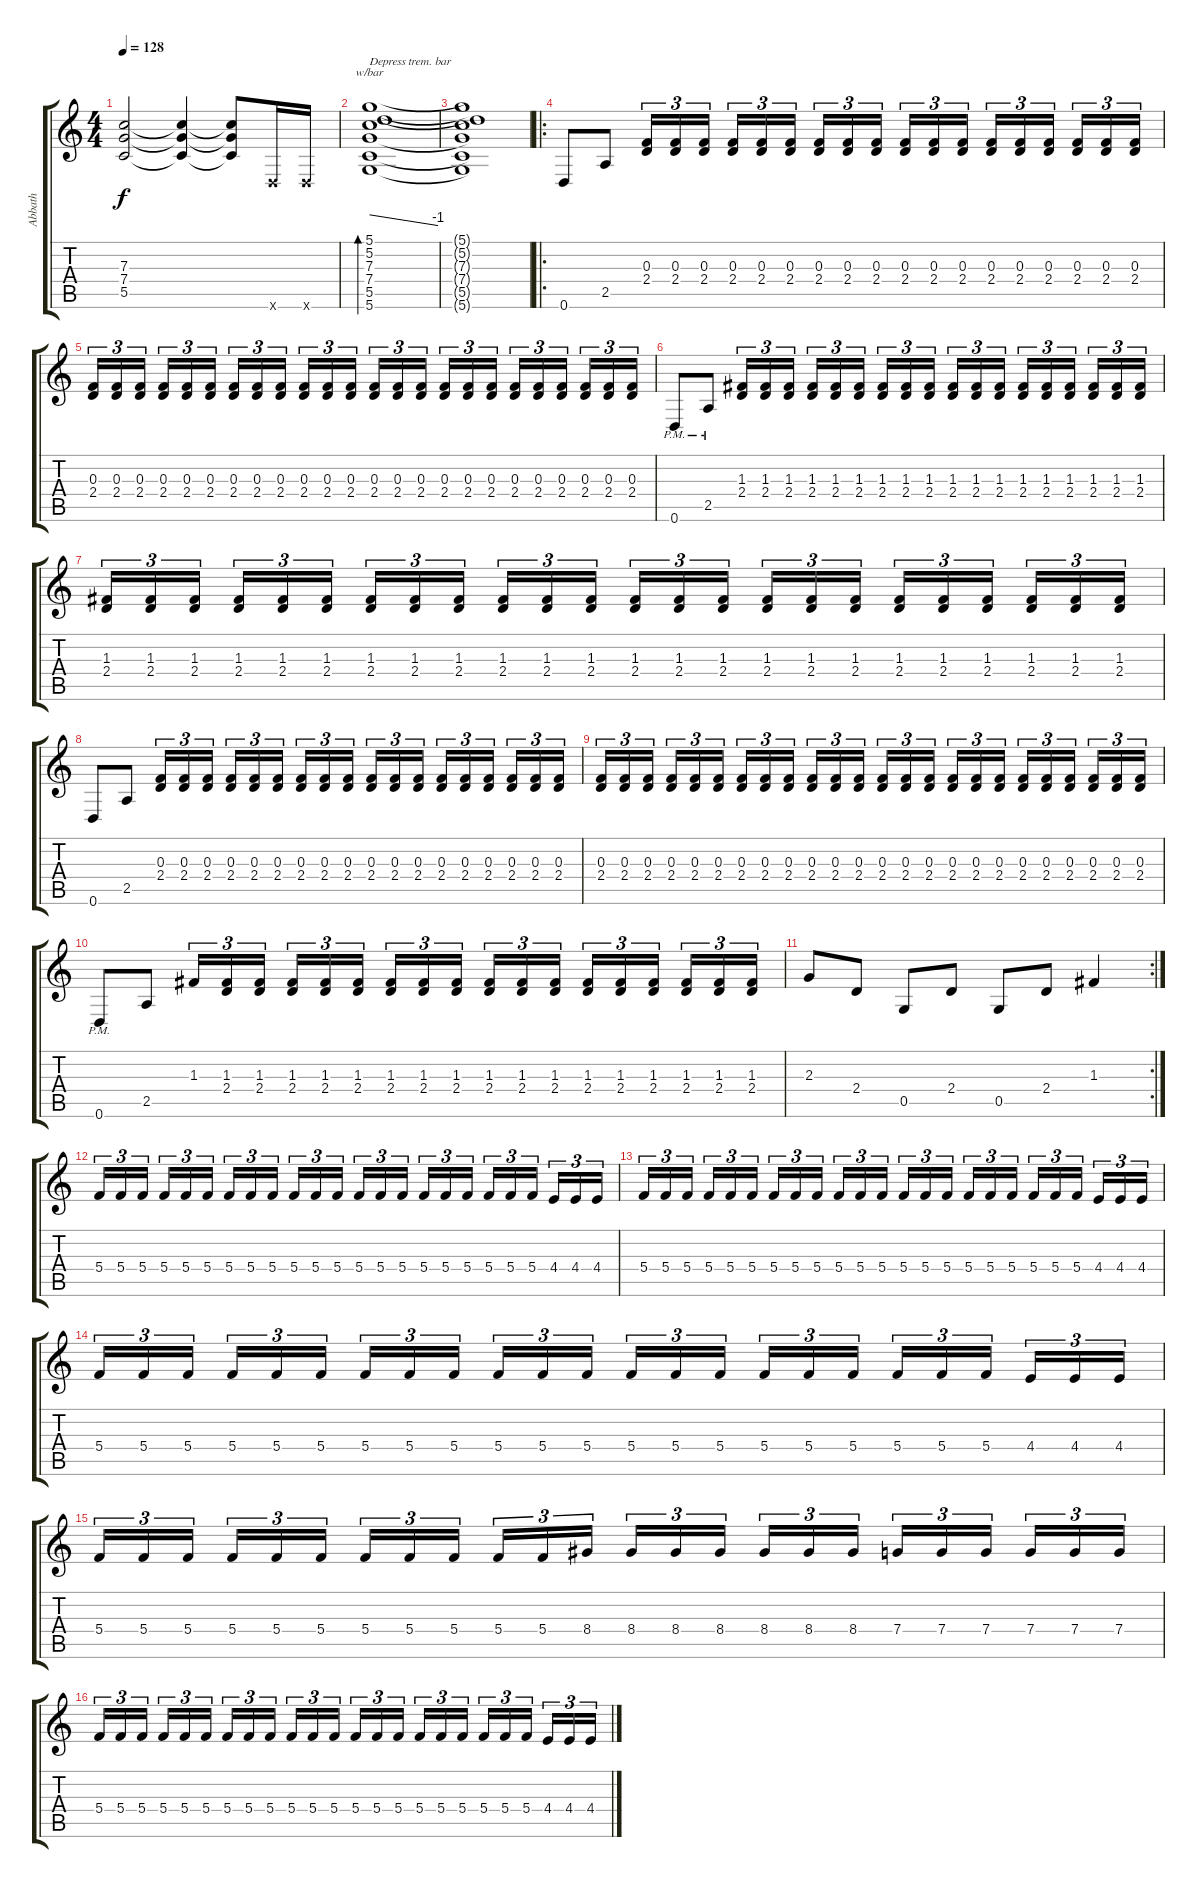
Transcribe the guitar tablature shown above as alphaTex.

\track ("Abbath" "Abbath") {instrument distortionguitar}
\staff {score tabs}
\tuning (D4 A3 F3 C3 G2 D2) {hide}
\ts (4 4)
\tempo 128
\clef g2
\ks c
(7.3{t} 7.4{t} 5.5{t}).2{dy f} (7.3{t} 7.4{t} 5.5{t}).4 (7.3{t} 7.4{t} 5.5{t}).8 0.6{x}.16 0.6{x}.16 |
(5.1 5.2 7.3 7.4 5.5 5.6).1{tbe (dive default 0 0 60 -4) bd 240 txt "Depress trem. bar"} |
(5.1{t} 5.2{t} 7.3{t} 7.4{t} 5.5{t} 5.6{t}).1 |
\ro
0.6.8 2.5.8 (0.3 2.4).16{tu (3 2)} (0.3 2.4).16{tu (3 2)} (0.3 2.4).16{tu (3 2) beam splitsecondary} (0.3 2.4).16{tu (3 2)} (0.3 2.4).16{tu (3 2)} (0.3 2.4).16{tu (3 2)} (0.3 2.4).16{tu (3 2)} (0.3 2.4).16{tu (3 2)} (0.3 2.4).16{tu (3 2) beam splitsecondary} (0.3 2.4).16{tu (3 2)} (0.3 2.4).16{tu (3 2)} (0.3 2.4).16{tu (3 2)} (0.3 2.4).16{tu (3 2)} (0.3 2.4).16{tu (3 2)} (0.3 2.4).16{tu (3 2) beam splitsecondary} (0.3 2.4).16{tu (3 2)} (0.3 2.4).16{tu (3 2)} (0.3 2.4).16{tu (3 2)} |
(0.3 2.4).16{tu (3 2)} (0.3 2.4).16{tu (3 2)} (0.3 2.4).16{tu (3 2) beam splitsecondary} (0.3 2.4).16{tu (3 2)} (0.3 2.4).16{tu (3 2)} (0.3 2.4).16{tu (3 2)} (0.3 2.4).16{tu (3 2)} (0.3 2.4).16{tu (3 2)} (0.3 2.4).16{tu (3 2) beam splitsecondary} (0.3 2.4).16{tu (3 2)} (0.3 2.4).16{tu (3 2)} (0.3 2.4).16{tu (3 2)} (0.3 2.4).16{tu (3 2)} (0.3 2.4).16{tu (3 2)} (0.3 2.4).16{tu (3 2) beam splitsecondary} (0.3 2.4).16{tu (3 2)} (0.3 2.4).16{tu (3 2)} (0.3 2.4).16{tu (3 2)} (0.3 2.4).16{tu (3 2)} (0.3 2.4).16{tu (3 2)} (0.3 2.4).16{tu (3 2) beam splitsecondary} (0.3 2.4).16{tu (3 2)} (0.3 2.4).16{tu (3 2)} (0.3 2.4).16{tu (3 2)} |
0.6{pm}.8 2.5{pm}.8 (1.3 2.4).16{tu (3 2)} (1.3 2.4).16{tu (3 2)} (1.3 2.4).16{tu (3 2) beam splitsecondary} (1.3 2.4).16{tu (3 2)} (1.3 2.4).16{tu (3 2)} (1.3 2.4).16{tu (3 2)} (1.3 2.4).16{tu (3 2)} (1.3 2.4).16{tu (3 2)} (1.3 2.4).16{tu (3 2) beam splitsecondary} (1.3 2.4).16{tu (3 2)} (1.3 2.4).16{tu (3 2)} (1.3 2.4).16{tu (3 2)} (1.3 2.4).16{tu (3 2)} (1.3 2.4).16{tu (3 2)} (1.3 2.4).16{tu (3 2) beam splitsecondary} (1.3 2.4).16{tu (3 2)} (1.3 2.4).16{tu (3 2)} (1.3 2.4).16{tu (3 2)} |
(1.3 2.4).16{tu (3 2)} (1.3 2.4).16{tu (3 2)} (1.3 2.4).16{tu (3 2) beam splitsecondary} (1.3 2.4).16{tu (3 2)} (1.3 2.4).16{tu (3 2)} (1.3 2.4).16{tu (3 2)} (1.3 2.4).16{tu (3 2)} (1.3 2.4).16{tu (3 2)} (1.3 2.4).16{tu (3 2) beam splitsecondary} (1.3 2.4).16{tu (3 2)} (1.3 2.4).16{tu (3 2)} (1.3 2.4).16{tu (3 2)} (1.3 2.4).16{tu (3 2)} (1.3 2.4).16{tu (3 2)} (1.3 2.4).16{tu (3 2) beam splitsecondary} (1.3 2.4).16{tu (3 2)} (1.3 2.4).16{tu (3 2)} (1.3 2.4).16{tu (3 2)} (1.3 2.4).16{tu (3 2)} (1.3 2.4).16{tu (3 2)} (1.3 2.4).16{tu (3 2) beam splitsecondary} (1.3 2.4).16{tu (3 2)} (1.3 2.4).16{tu (3 2)} (1.3 2.4).16{tu (3 2)} |
0.6.8 2.5.8 (0.3 2.4).16{tu (3 2)} (0.3 2.4).16{tu (3 2)} (0.3 2.4).16{tu (3 2) beam splitsecondary} (0.3 2.4).16{tu (3 2)} (0.3 2.4).16{tu (3 2)} (0.3 2.4).16{tu (3 2)} (0.3 2.4).16{tu (3 2)} (0.3 2.4).16{tu (3 2)} (0.3 2.4).16{tu (3 2) beam splitsecondary} (0.3 2.4).16{tu (3 2)} (0.3 2.4).16{tu (3 2)} (0.3 2.4).16{tu (3 2)} (0.3 2.4).16{tu (3 2)} (0.3 2.4).16{tu (3 2)} (0.3 2.4).16{tu (3 2) beam splitsecondary} (0.3 2.4).16{tu (3 2)} (0.3 2.4).16{tu (3 2)} (0.3 2.4).16{tu (3 2)} |
(0.3 2.4).16{tu (3 2)} (0.3 2.4).16{tu (3 2)} (0.3 2.4).16{tu (3 2) beam splitsecondary} (0.3 2.4).16{tu (3 2)} (0.3 2.4).16{tu (3 2)} (0.3 2.4).16{tu (3 2)} (0.3 2.4).16{tu (3 2)} (0.3 2.4).16{tu (3 2)} (0.3 2.4).16{tu (3 2) beam splitsecondary} (0.3 2.4).16{tu (3 2)} (0.3 2.4).16{tu (3 2)} (0.3 2.4).16{tu (3 2)} (0.3 2.4).16{tu (3 2)} (0.3 2.4).16{tu (3 2)} (0.3 2.4).16{tu (3 2) beam splitsecondary} (0.3 2.4).16{tu (3 2)} (0.3 2.4).16{tu (3 2)} (0.3 2.4).16{tu (3 2)} (0.3 2.4).16{tu (3 2)} (0.3 2.4).16{tu (3 2)} (0.3 2.4).16{tu (3 2) beam splitsecondary} (0.3 2.4).16{tu (3 2)} (0.3 2.4).16{tu (3 2)} (0.3 2.4).16{tu (3 2)} |
0.6{pm}.8 2.5.8 1.3.16{tu (3 2)} (1.3 2.4).16{tu (3 2)} (1.3 2.4).16{tu (3 2) beam splitsecondary} (1.3 2.4).16{tu (3 2)} (1.3 2.4).16{tu (3 2)} (1.3 2.4).16{tu (3 2)} (1.3 2.4).16{tu (3 2)} (1.3 2.4).16{tu (3 2)} (1.3 2.4).16{tu (3 2) beam splitsecondary} (1.3 2.4).16{tu (3 2)} (1.3 2.4).16{tu (3 2)} (1.3 2.4).16{tu (3 2)} (1.3 2.4).16{tu (3 2)} (1.3 2.4).16{tu (3 2)} (1.3 2.4).16{tu (3 2) beam splitsecondary} (1.3 2.4).16{tu (3 2)} (1.3 2.4).16{tu (3 2)} (1.3 2.4).16{tu (3 2)} |
\rc 2
2.3.8 2.4.8 0.5.8 2.4.8 0.5.8 2.4.8 1.3.4 |
5.4.16{tu (3 2)} 5.4.16{tu (3 2)} 5.4.16{tu (3 2) beam splitsecondary} 5.4.16{tu (3 2)} 5.4.16{tu (3 2)} 5.4.16{tu (3 2)} 5.4.16{tu (3 2)} 5.4.16{tu (3 2)} 5.4.16{tu (3 2) beam splitsecondary} 5.4.16{tu (3 2)} 5.4.16{tu (3 2)} 5.4.16{tu (3 2)} 5.4.16{tu (3 2)} 5.4.16{tu (3 2)} 5.4.16{tu (3 2) beam splitsecondary} 5.4.16{tu (3 2)} 5.4.16{tu (3 2)} 5.4.16{tu (3 2)} 5.4.16{tu (3 2)} 5.4.16{tu (3 2)} 5.4.16{tu (3 2) beam splitsecondary} 4.4.16{tu (3 2)} 4.4.16{tu (3 2)} 4.4.16{tu (3 2)} |
5.4.16{tu (3 2)} 5.4.16{tu (3 2)} 5.4.16{tu (3 2) beam splitsecondary} 5.4.16{tu (3 2)} 5.4.16{tu (3 2)} 5.4.16{tu (3 2)} 5.4.16{tu (3 2)} 5.4.16{tu (3 2)} 5.4.16{tu (3 2) beam splitsecondary} 5.4.16{tu (3 2)} 5.4.16{tu (3 2)} 5.4.16{tu (3 2)} 5.4.16{tu (3 2)} 5.4.16{tu (3 2)} 5.4.16{tu (3 2) beam splitsecondary} 5.4.16{tu (3 2)} 5.4.16{tu (3 2)} 5.4.16{tu (3 2)} 5.4.16{tu (3 2)} 5.4.16{tu (3 2)} 5.4.16{tu (3 2) beam splitsecondary} 4.4.16{tu (3 2)} 4.4.16{tu (3 2)} 4.4.16{tu (3 2)} |
5.4.16{tu (3 2)} 5.4.16{tu (3 2)} 5.4.16{tu (3 2) beam splitsecondary} 5.4.16{tu (3 2)} 5.4.16{tu (3 2)} 5.4.16{tu (3 2)} 5.4.16{tu (3 2)} 5.4.16{tu (3 2)} 5.4.16{tu (3 2) beam splitsecondary} 5.4.16{tu (3 2)} 5.4.16{tu (3 2)} 5.4.16{tu (3 2)} 5.4.16{tu (3 2)} 5.4.16{tu (3 2)} 5.4.16{tu (3 2) beam splitsecondary} 5.4.16{tu (3 2)} 5.4.16{tu (3 2)} 5.4.16{tu (3 2)} 5.4.16{tu (3 2)} 5.4.16{tu (3 2)} 5.4.16{tu (3 2) beam splitsecondary} 4.4.16{tu (3 2)} 4.4.16{tu (3 2)} 4.4.16{tu (3 2)} |
5.4.16{tu (3 2)} 5.4.16{tu (3 2)} 5.4.16{tu (3 2) beam splitsecondary} 5.4.16{tu (3 2)} 5.4.16{tu (3 2)} 5.4.16{tu (3 2)} 5.4.16{tu (3 2)} 5.4.16{tu (3 2)} 5.4.16{tu (3 2) beam splitsecondary} 5.4.16{tu (3 2)} 5.4.16{tu (3 2)} 8.4.16{tu (3 2)} 8.4.16{tu (3 2)} 8.4.16{tu (3 2)} 8.4.16{tu (3 2) beam splitsecondary} 8.4.16{tu (3 2)} 8.4.16{tu (3 2)} 8.4.16{tu (3 2)} 7.4.16{tu (3 2)} 7.4.16{tu (3 2)} 7.4.16{tu (3 2) beam splitsecondary} 7.4.16{tu (3 2)} 7.4.16{tu (3 2)} 7.4.16{tu (3 2)} |
5.4.16{tu (3 2)} 5.4.16{tu (3 2)} 5.4.16{tu (3 2) beam splitsecondary} 5.4.16{tu (3 2)} 5.4.16{tu (3 2)} 5.4.16{tu (3 2)} 5.4.16{tu (3 2)} 5.4.16{tu (3 2)} 5.4.16{tu (3 2) beam splitsecondary} 5.4.16{tu (3 2)} 5.4.16{tu (3 2)} 5.4.16{tu (3 2)} 5.4.16{tu (3 2)} 5.4.16{tu (3 2)} 5.4.16{tu (3 2) beam splitsecondary} 5.4.16{tu (3 2)} 5.4.16{tu (3 2)} 5.4.16{tu (3 2)} 5.4.16{tu (3 2)} 5.4.16{tu (3 2)} 5.4.16{tu (3 2) beam splitsecondary} 4.4.16{tu (3 2)} 4.4.16{tu (3 2)} 4.4.16{tu (3 2)}
